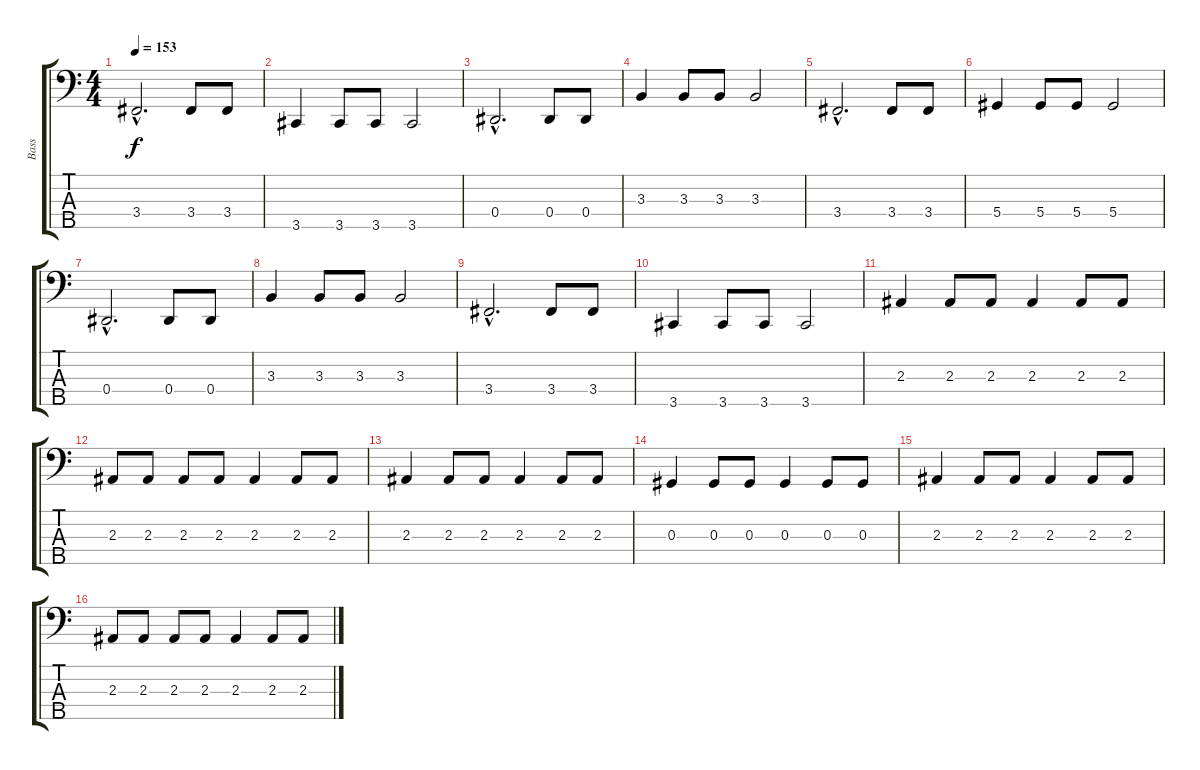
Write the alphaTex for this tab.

\track ("Bass" "Bass") {instrument electricbassfinger}
\staff {score tabs}
\tuning (Gb2 Db2 Ab1 Eb1 Bb0) {hide}
\ts (4 4)
\tempo 153
\clef f4
\ks c
3.4{hac}.2{d dy f} 3.4.8 3.4.8 |
3.5.4 3.5.8 3.5.8 3.5.2 |
0.4{hac}.2{d} 0.4.8 0.4.8 |
3.3.4 3.3.8 3.3.8 3.3.2 |
3.4{hac}.2{d} 3.4.8 3.4.8 |
5.4.4 5.4.8 5.4.8 5.4.2 |
0.4{hac}.2{d} 0.4.8 0.4.8 |
3.3.4 3.3.8 3.3.8 3.3.2 |
3.4{hac}.2{d} 3.4.8 3.4.8 |
3.5.4 3.5.8 3.5.8 3.5.2 |
2.3.4 2.3.8 2.3.8 2.3.4 2.3.8 2.3.8 |
2.3.8 2.3.8 2.3.8 2.3.8 2.3.4 2.3.8 2.3.8 |
2.3.4 2.3.8 2.3.8 2.3.4 2.3.8 2.3.8 |
0.3.4 0.3.8 0.3.8 0.3.4 0.3.8 0.3.8 |
2.3.4 2.3.8 2.3.8 2.3.4 2.3.8 2.3.8 |
2.3.8 2.3.8 2.3.8 2.3.8 2.3.4 2.3.8 2.3.8
